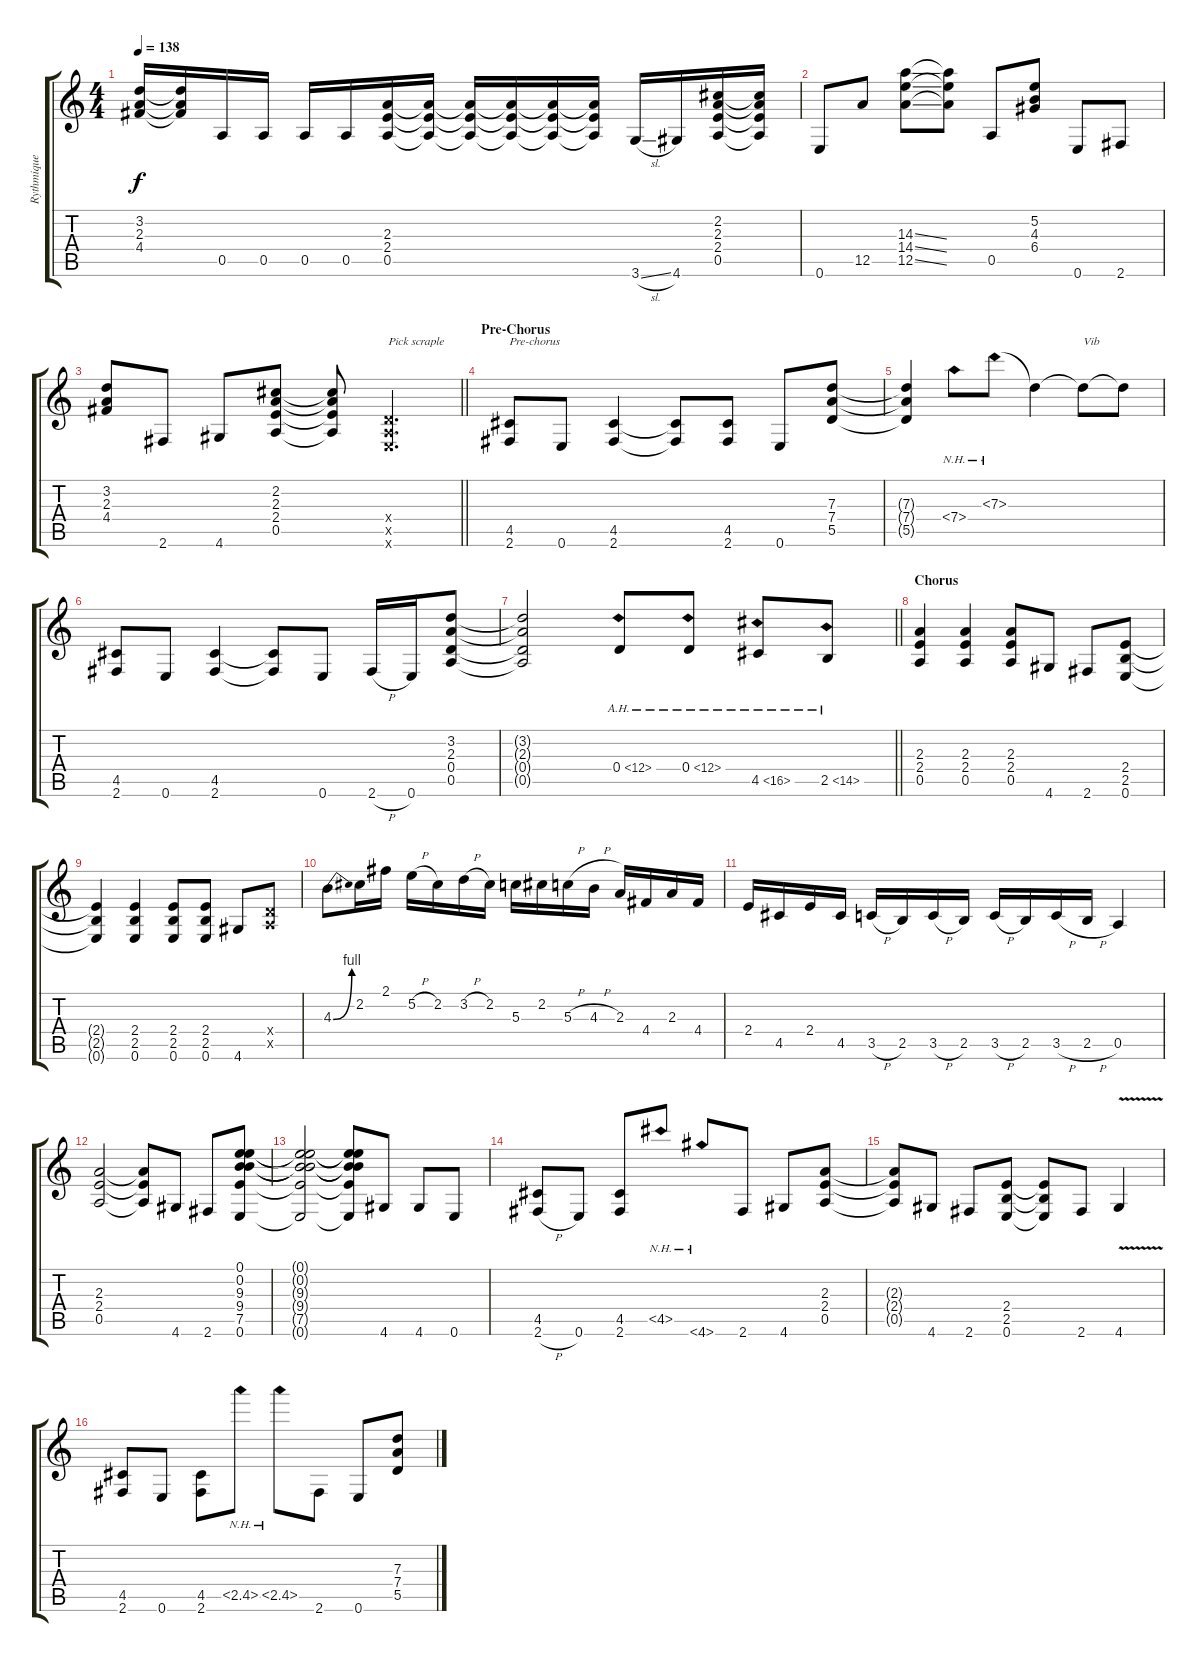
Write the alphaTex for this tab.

\track ("Rythmique" "Rythmique") {instrument distortionguitar}
\staff {score tabs}
\tuning (E4 B3 G3 D3 A2 E2) {hide}
\ts (4 4)
\tempo 138
\clef g2
\ks c
(3.2 2.3 4.4).16{dy f} (3.2{t} 2.3{t} 4.4{t}).16 0.5.16 0.5.16 0.5.16 0.5.16 (2.3 2.4 0.5).16 (2.3{t} 2.4{t} 0.5{t}).16 (2.3{t} 2.4{t} 0.5{t}).16 (2.3{t} 2.4{t} 0.5{t}).16 (2.3{t} 2.4{t} 0.5{t}).16 (2.3{t} 2.4{t} 0.5{t}).16 3.6{sl}.16 4.6.16 (2.2 2.3 2.4 0.5).16 (2.2{t} 2.3{t} 2.4{t} 0.5{t}).16 |
0.6.8 12.5.8 (14.3{ss} 14.4{ss} 12.5{ss}).8 (14.3{t} 14.4{t} 12.5{t}).8 0.5.8 (5.2 4.3 6.4).8 0.6.8 2.6.8 |
\barLineRight lightlight
(3.2 2.3 4.4).8 2.6.8 4.6.8 (2.2 2.3 2.4 0.5).8 (2.2{t} 2.3{t} 2.4{t} 0.5{t}).8 (0.4{x} 0.5{x} 0.6{x}).4{d txt "Pick scraple"} |
\section ("" "Pre-Chorus")
(4.5 2.6).8{txt "Pre-chorus"} 0.6.8 (4.5 2.6).4 (4.5{t} 2.6{t}).8 (4.5 2.6).8 0.6.8 (7.3 7.4 5.5).8 |
(7.3{t} 7.4{t} 5.5{t}).4 7.4{nh}.8 7.3{nh}.8 7.3{t}.4 7.3{t}.8{txt "Vib"} 7.3{t}.8 |
(4.5 2.6).8 0.6.8 (4.5 2.6).4 (4.5{t} 2.6{t}).8 0.6.8 2.6{h}.16 0.6.16 (3.2 2.3 0.4 0.5).8 |
\barLineRight lightlight
(3.2{t} 2.3{t} 0.4{t} 0.5{t}).2 0.4{ah 12}.8 0.4{ah 12}.8 4.5{ah 12}.8 2.5{ah 12}.8 |
\section ("" "Chorus")
(2.3 2.4 0.5).4 (2.3 2.4 0.5).4 (2.3 2.4 0.5).8 4.6.8 2.6.8 (2.4 2.5 0.6).8 |
(2.4{t} 2.5{t} 0.6{t}).4 (2.4 2.5 0.6).4 (2.4 2.5 0.6).8 (2.4 2.5 0.6).8 4.6.8 (0.4{x} 0.5{x}).8 |
4.3{be (bend 0 0 60 4)}.8 2.2.16 2.1.16 5.2{h}.16 2.2.16 3.2{h}.16 2.2.16 5.3.16 2.2.16 5.3{h}.16 4.3{h}.16 2.3.16 4.4.16 2.3.16 4.4.16 |
2.4.16 4.5.16 2.4.16 4.5.16 3.5{h}.16 2.5.16 3.5{h}.16 2.5.16 3.5{h}.16 2.5.16 3.5{h}.16 2.5{h}.16 0.5.4 |
(2.3 2.4 0.5).2 (2.3{t} 2.4{t} 0.5{t}).8 4.6.8 2.6.8 (0.1 0.2 9.3 9.4 7.5 0.6).8 |
(0.1{t} 0.2{t} 9.3{t} 9.4{t} 7.5{t} 0.6{t}).2 (0.1{t} 0.2{t} 9.3{t} 9.4{t} 7.5{t} 0.6{t}).8 4.6.8 4.6.8 0.6.8 |
(4.5 2.6{h}).8 0.6.8 (4.5 2.6).8 4.5{nh}.8 4.6{nh}.8 2.6.8 4.6.8 (2.3 2.4 0.5).8 |
(2.3{t} 2.4{t} 0.5{t}).8 4.6.8 2.6.8 (2.4 2.5 0.6).8 (2.4{t} 2.5{t} 0.6{t}).8 2.6.8 4.6{v}.4 |
(4.5 2.6).8 0.6.8 (4.5 2.6).8 2.5{nh}.8 2.5{nh}.8 2.6.8 0.6.8 (7.3 7.4 5.5).8
